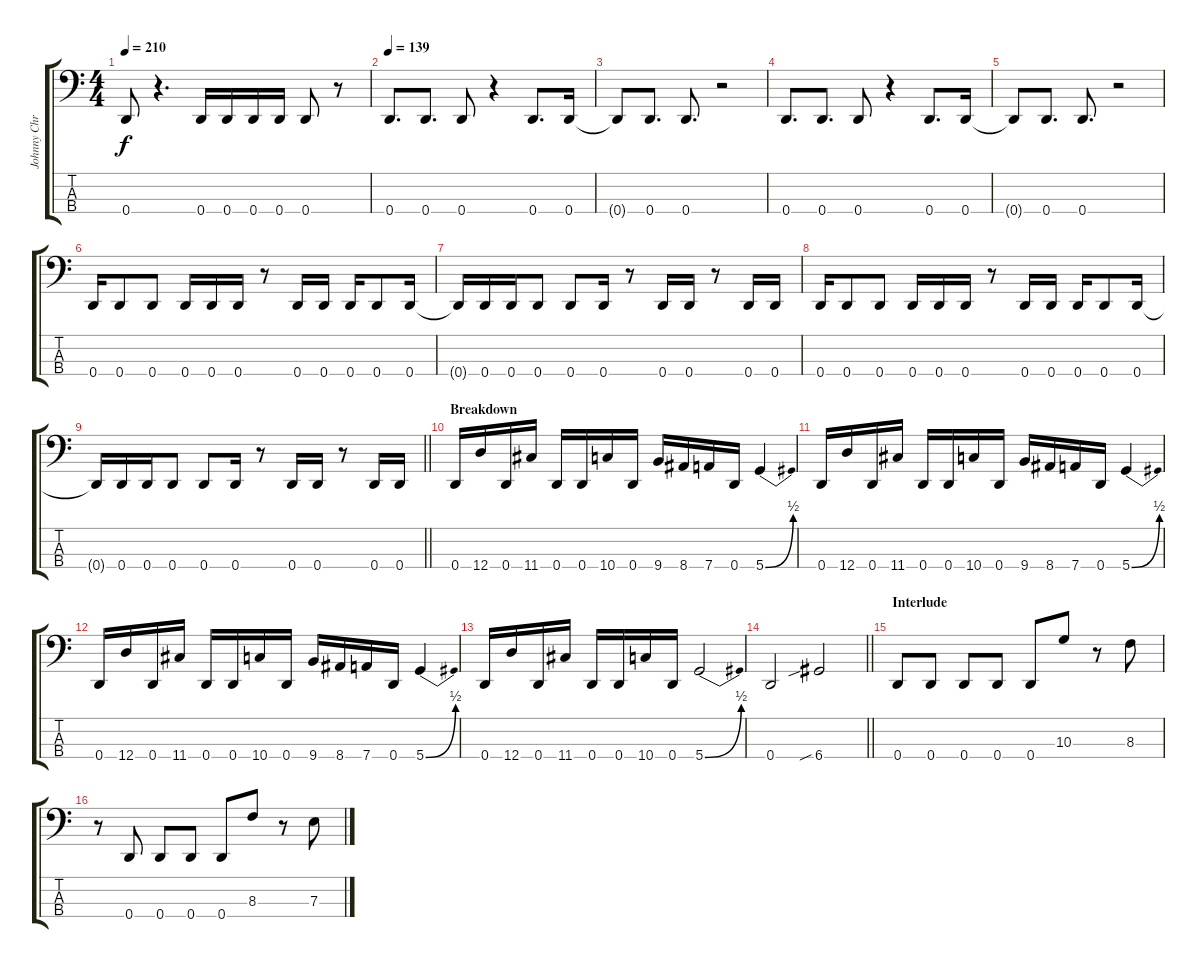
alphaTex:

\track ("Johnny Christ" "Johnny Chr") {instrument electricbassfinger}
\staff {score tabs}
\tuning (G2 D2 A1 D1) {hide}
\ts (4 4)
\tempo 210
\clef f4
\ks c
0.4.8{dy f} r.4{d} 0.4.16 0.4.16 0.4.16 0.4.16 0.4.8 r.8 |
\tempo 139
0.4.8{d} 0.4.8{d} 0.4.8 r.4 0.4.8{d} 0.4.16 |
0.4{t}.8 0.4.8{d} 0.4.8{d} r.2 |
0.4.8{d} 0.4.8{d} 0.4.8 r.4 0.4.8{d} 0.4.16 |
0.4{t}.8 0.4.8{d} 0.4.8{d} r.2 |
0.4.16 0.4.8 0.4.8 0.4.16 0.4.16 0.4.16 r.8 0.4.16 0.4.16 0.4.16 0.4.8 0.4.16 |
0.4{t}.16 0.4.16 0.4.16 0.4.8 0.4.8 0.4.16 r.8 0.4.16 0.4.16 r.8 0.4.16 0.4.16 |
0.4.16 0.4.8 0.4.8 0.4.16 0.4.16 0.4.16 r.8 0.4.16 0.4.16 0.4.16 0.4.8 0.4.16 |
\barLineRight lightlight
0.4{t}.16 0.4.16 0.4.16 0.4.8 0.4.8 0.4.16 r.8 0.4.16 0.4.16 r.8 0.4.16 0.4.16 |
\section ("" "Breakdown")
0.4.16 12.4.16 0.4.16 11.4.16 0.4.16 0.4.16 10.4.16 0.4.16 9.4.16 8.4.16 7.4.16 0.4.16 5.4{be (bend 0 0 60 2)}.4 |
0.4.16 12.4.16 0.4.16 11.4.16 0.4.16 0.4.16 10.4.16 0.4.16 9.4.16 8.4.16 7.4.16 0.4.16 5.4{be (bend 0 0 60 2)}.4 |
0.4.16 12.4.16 0.4.16 11.4.16 0.4.16 0.4.16 10.4.16 0.4.16 9.4.16 8.4.16 7.4.16 0.4.16 5.4{be (bend 0 0 60 2)}.4 |
0.4.16 12.4.16 0.4.16 11.4.16 0.4.16 0.4.16 10.4.16 0.4.16 5.4{be (bend 0 0 60 2)}.2 |
\barLineRight lightlight
0.4.2 6.4{sib}.2 |
\section ("" "Interlude")
0.4.8 0.4.8 0.4.8 0.4.8 0.4.8 10.3.8 r.8 8.3.8 |
r.8 0.4.8 0.4.8 0.4.8 0.4.8 8.3.8 r.8 7.3.8
